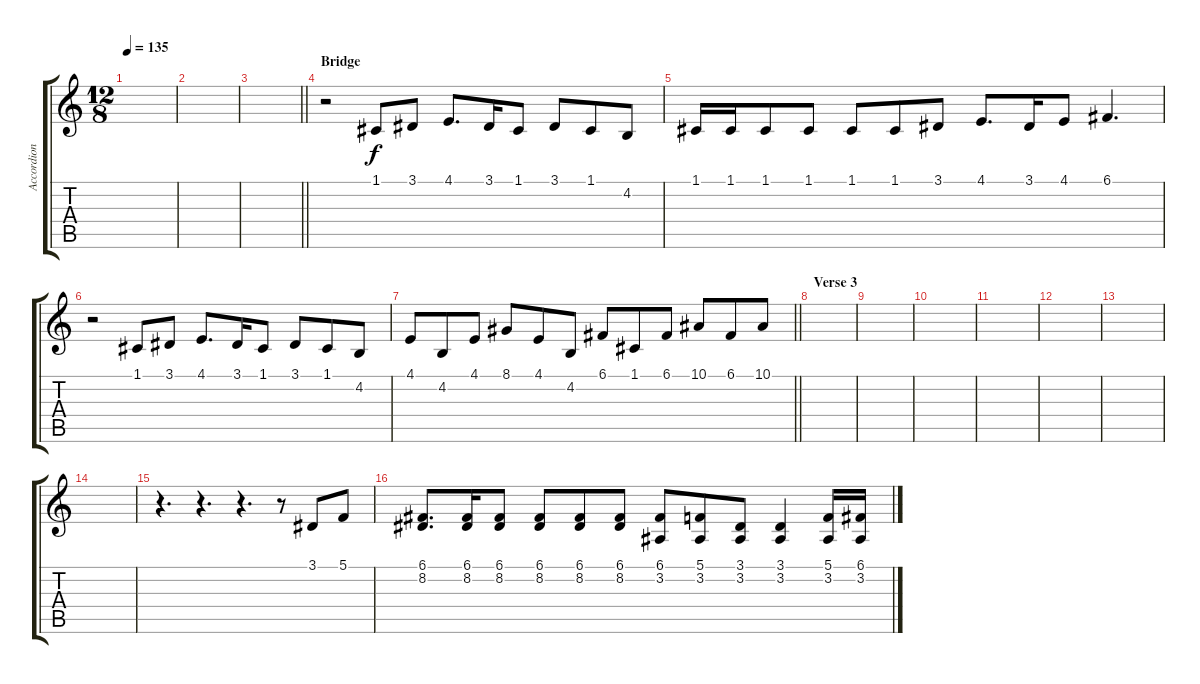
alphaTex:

\track ("Accordion" "Accordion") {instrument accordion}
\staff {score tabs}
\tuning (C4 G3 Eb3 Bb2 F2 C2) {hide}
\ts (12 8)
\tempo 135
\clef g2
\ks c
|
|
\barLineRight lightlight
|
\section ("" "Bridge")
r.2 1.1.8 3.1.8 4.1.8{d} 3.1.16 1.1.8 3.1.8 1.1.8 4.2.8 |
1.1.16 1.1.16 1.1.8 1.1.8 1.1.8 1.1.8 3.1.8 4.1.8{d} 3.1.16 4.1.8 6.1.4{d} |
r.2 1.1.8 3.1.8 4.1.8{d} 3.1.16 1.1.8 3.1.8 1.1.8 4.2.8 |
\barLineRight lightlight
4.1.8 4.2.8 4.1.8 8.1.8 4.1.8 4.2.8 6.1.8 1.1.8 6.1.8 10.1.8 6.1.8 10.1.8 |
\section ("" "Verse 3")
|
|
|
|
|
|
|
r.4{d} r.4{d} r.4{d} r.8 3.1.8 5.1.8 |
(6.1 8.2).8{d} (6.1 8.2).16 (6.1 8.2).8 (6.1 8.2).8 (6.1 8.2).8 (6.1 8.2).8 (6.1 3.2).8 (5.1 3.2).8 (3.1 3.2).8 (3.1 3.2).4 (5.1 3.2).16 (6.1 3.2).16
